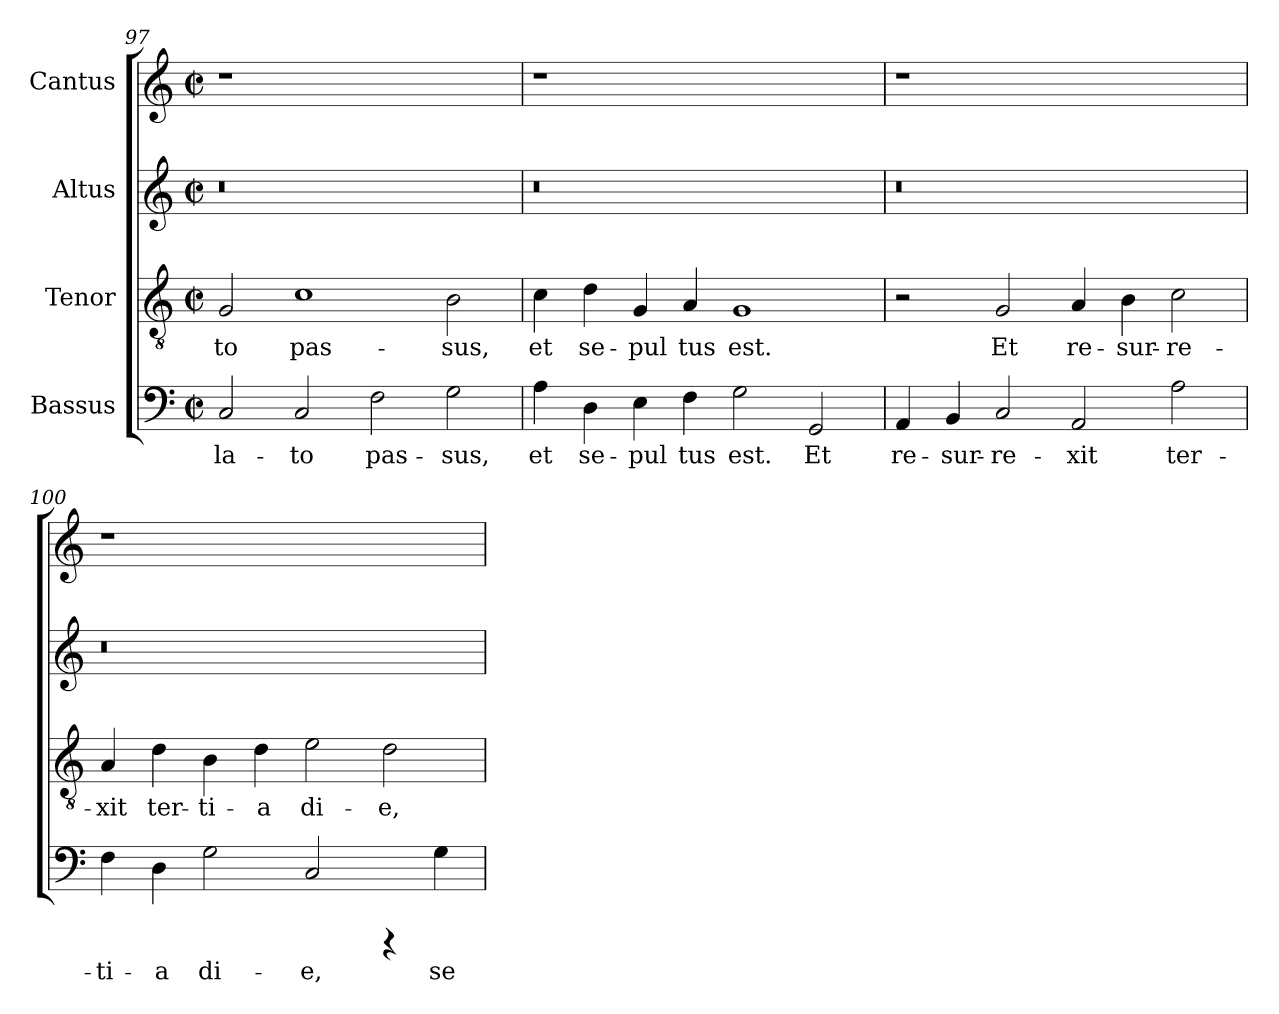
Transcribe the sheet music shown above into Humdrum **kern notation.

**kern	**text	**kern	**text	**kern	**kern
*part4	*part4	*part3	*part3	*part2	*part1
*staff4	*staff4	*staff3	*staff3	*staff2	*staff1
*I"Bassus	*	*I"Tenor	*	*I"Altus	*I"Cantus
*clefF4	*	*clefGv2	*	*clefG2	*clefG2
*k[]	*	*k[]	*	*k[]	*k[]
*C:	*	*C:	*	*C:	*C:
*M2/2	*	*M2/2	*	*M2/2	*M2/2
*met(c|)	*	*met(c|)	*	*met(c|)	*met(c|)
=97	=97	=97	=97	=97	=97
!	!LO:LY:b:cj	!	!LO:LY:b	!	!
2C/	-la-	2G/	-to	0r	1r
!	!LO:LY:b:cj	!	!LO:LY:b	!	!
2C/	-to	1c	pas-	.	.
!	!LO:LY:b:cj	!	!	!	!
2F\	pas-	.	.	.	1ryy
!	!LO:LY:b:cj	!	!LO:LY:b	!	!
2G\	-sus,	2B\	-sus,	.	.
!!LO:PB:g=z
=98	=98	=98	=98	=98	=98
!	!LO:LY:b:cj	!	!LO:LY:b	!	!
4A\	et	4c\	et	0r	1r
!	!LO:LY:b:cj	!	!LO:LY:b	!	!
4D\	se-	4d\	se-	.	.
!	!LO:LY:b:cj	!	!LO:LY:b	!	!
4E\	-pul	4G/	-pul	.	.
!	!LO:LY:b:cj	!	!LO:LY:b	!	!
4F\	tus	4A/	tus	.	.
!	!LO:LY:b:cj	!	!LO:LY:b	!	!
2G\	est.	1G	est.	.	1ryy
!	!LO:LY:b:cj	!	!	!	!
2GG/	Et	.	.	.	.
=99	=99	=99	=99	=99	=99
!	!LO:LY:b:cj	!	!	!	!
4AA/	re-	2r	.	0r	1r
!	!LO:LY:b:cj	!	!	!	!
4BB/	-sur-	.	.	.	.
!	!LO:LY:b:cj	!	!LO:LY:b	!	!
2C/	-re-	2G/	Et	.	.
!	!LO:LY:b:cj	!	!LO:LY:b	!	!
2AA/	-xit	4A/	re-	.	1ryy
!	!	!	!LO:LY:b	!	!
.	.	4B\	-sur-	.	.
!	!LO:LY:b:cj	!	!LO:LY:b	!	!
2A\	ter-	2c\	-re-	.	.
=100	=100	=100	=100	=100	=100
!	!LO:LY:b:cj	!	!LO:LY:b	!	!
4F\	-ti-	4A/	-xit	0r	1r
!	!LO:LY:b:cj	!	!LO:LY:b	!	!
4D\	-a	4d\	ter-	.	.
!	!LO:LY:b:cj	!	!LO:LY:b	!	!
2G\	di-	4B\	-ti-	.	.
!	!	!	!LO:LY:b	!	!
.	.	4d\	-a	.	.
!	!LO:LY:b:cj	!	!LO:LY:b	!	!
2C/	-e,	2e\	di-	.	1ryy
!	!	!	!LO:LY:b	!	!
4rCCC	.	2d\	-e,	.	.
!	!LO:LY:b:cj	!	!	!	!
4G\	se-	.	.	.	.
=	=	=	=	=	=
*-	*-	*-	*-	*-	*-
